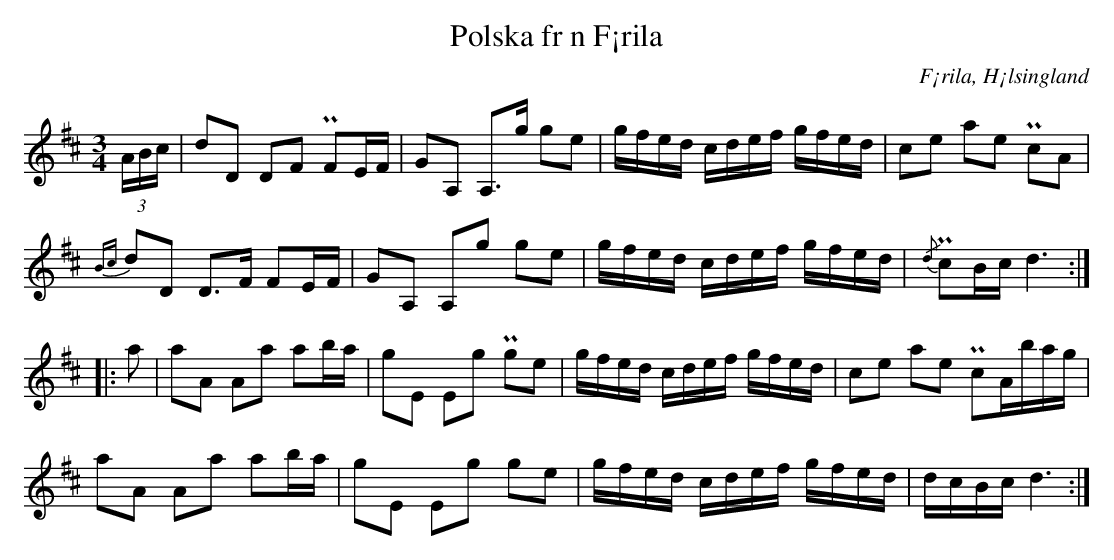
X:1
T:Polska fr n F¡rila
O:F¡rila, H¡lsingland
M:3/4
L:1/16
U:t=turn
K:D
(3ABc | d2D2 D2F2 PF2EF | G2A,2 A,2>g2 g2e2 | gfed cdef gfed | c2e2 a2e2 Pc2A2 |
{Bc}d2D2 D2>F2 F2EF | G2A,2 A,2g2 g2e2 | gfed cdef gfed | {/d}Pc2Bc d6 ::
a2 | a2A2 A2a2 a2ba | g2E2 E2g2 Pg2e2 | gfed cdef gfed | c2e2 a2e2 Pc2Ab1/3a1/3g1/3 |
a2A2 A2a2 a2ba | g2E2 E2g2 g2e2 | gfed cdef gfed | dcBc d6 :|
